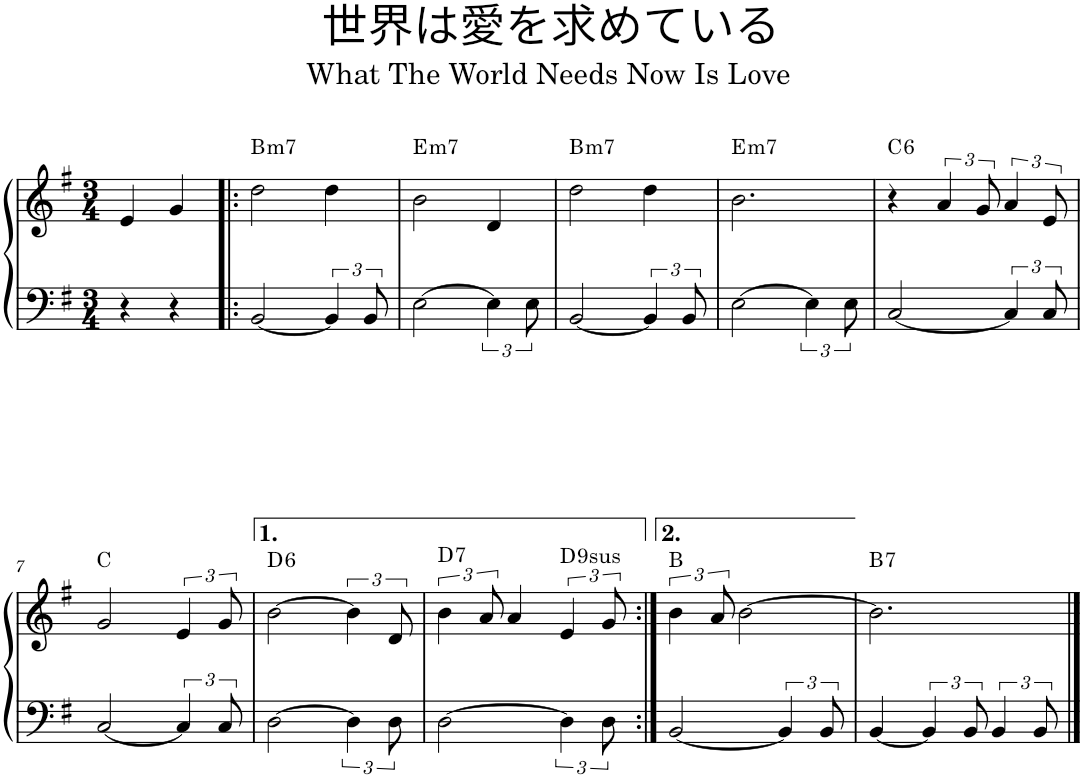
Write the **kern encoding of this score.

**kern	**kern	**harte
*part1	*part1	*part1
*staff2	*staff1	*
*I"Piano	*	*
*I'Pno.	*	*
*clefF4	*clefG2	*
*k[f#]	*k[f#]	*
*G:	*G:	*
*M3/4	*M3/4	*
=1	=1	=1
4r	4e/	.
4r	4g/	.
=2!|:	=2!|:	=2!|:
!	!	!LO:H:kt=m7
[2BB/	2dd\	B:min7
6BB/]	4dd\	.
12BB/	.	.
=3	=3	=3
!	!	!LO:H:kt=m7
[2E\	2b\	E:min7
6E\]	4d/	.
12E\	.	.
=4	=4	=4
!	!	!LO:H:kt=m7
[2BB/	2dd\	B:min7
6BB/]	4dd\	.
12BB/	.	.
=5	=5	=5
!	!	!LO:H:kt=m7
[2E\	2.b\	E:min7
6E\]	.	.
12E\	.	.
=6	=6	=6
!	!	!LO:H:kt=6
[2C/	4r	C:maj6
.	6a/	.
.	12g/	.
6C/]	6a/	.
12C/	12e/	.
!!LO:LB:g=z
=7	=7	=7
[2C/	2g/	C:maj
6C/]	6e/	.
12C/	12g/	.
=8	=8	=8
!	!	!LO:H:kt=6
[2D\	[2b\	D:maj6
6D\]	6b\]	.
12D\	12d/	.
=9	=9	=9
!	!	!LO:H:kt=7
[2D\	6b\	D:7
.	12a/	.
.	4a/	.
!	!	!LO:H:kt=9sus
6D\]	6e/	D:sus4(7,9)
12D\	12g/	.
=10:|!	=10:|!	=10:|!
[2BB/	6b\	B:maj
.	12a/	.
.	[2b\	.
6BB/]	.	.
12BB/	.	.
=11	=11	=11
!	!	!LO:H:kt=7
[4BB/	2.b\]	B:7
6BB/]	.	.
12BB/	.	.
6BB/	.	.
12BB/	.	.
==	==	==
*-	*-	*-
